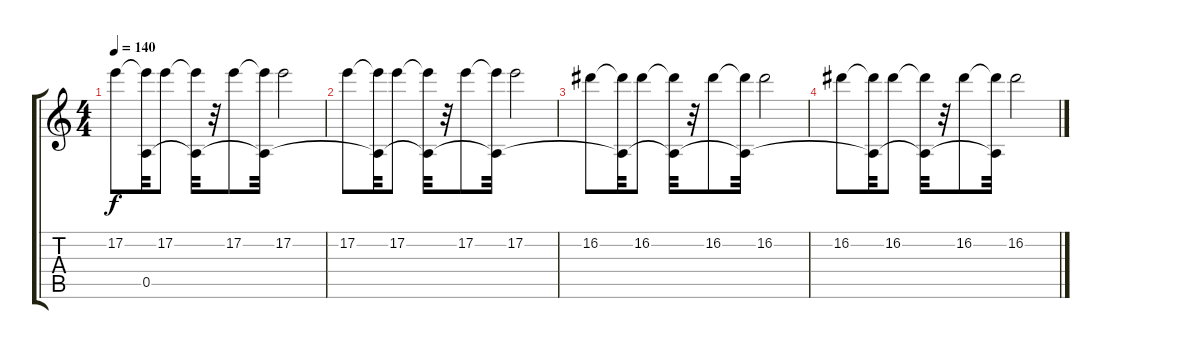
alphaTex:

\track "" {instrument overdrivenguitar}
\staff {score tabs}
\tuning (E4 B3 G3 D3 A2 E2) {hide}
\ts (4 4)
\tempo 140
\clef g2
\ks c
17.2.8{dy f} (17.2{t} 0.5{t}).32 17.2.8 (17.2{t} 0.5{t}).32 r.32 17.2.8 (17.2{t} 0.5{t}).32 17.2.2 |
17.2.8 (17.2{t} 0.5{t}).32 17.2.8 (17.2{t} 0.5{t}).32 r.32 17.2.8 (17.2{t} 0.5{t}).32 17.2.2 |
16.2.8 (16.2{t} 0.5{t}).32 16.2.8 (16.2{t} 0.5{t}).32 r.32 16.2.8 (16.2{t} 0.5{t}).32 16.2.2 |
16.2.8 (16.2{t} 0.5{t}).32 16.2.8 (16.2{t} 0.5{t}).32 r.32 16.2.8 (16.2{t} 0.5{t}).32 16.2.2
